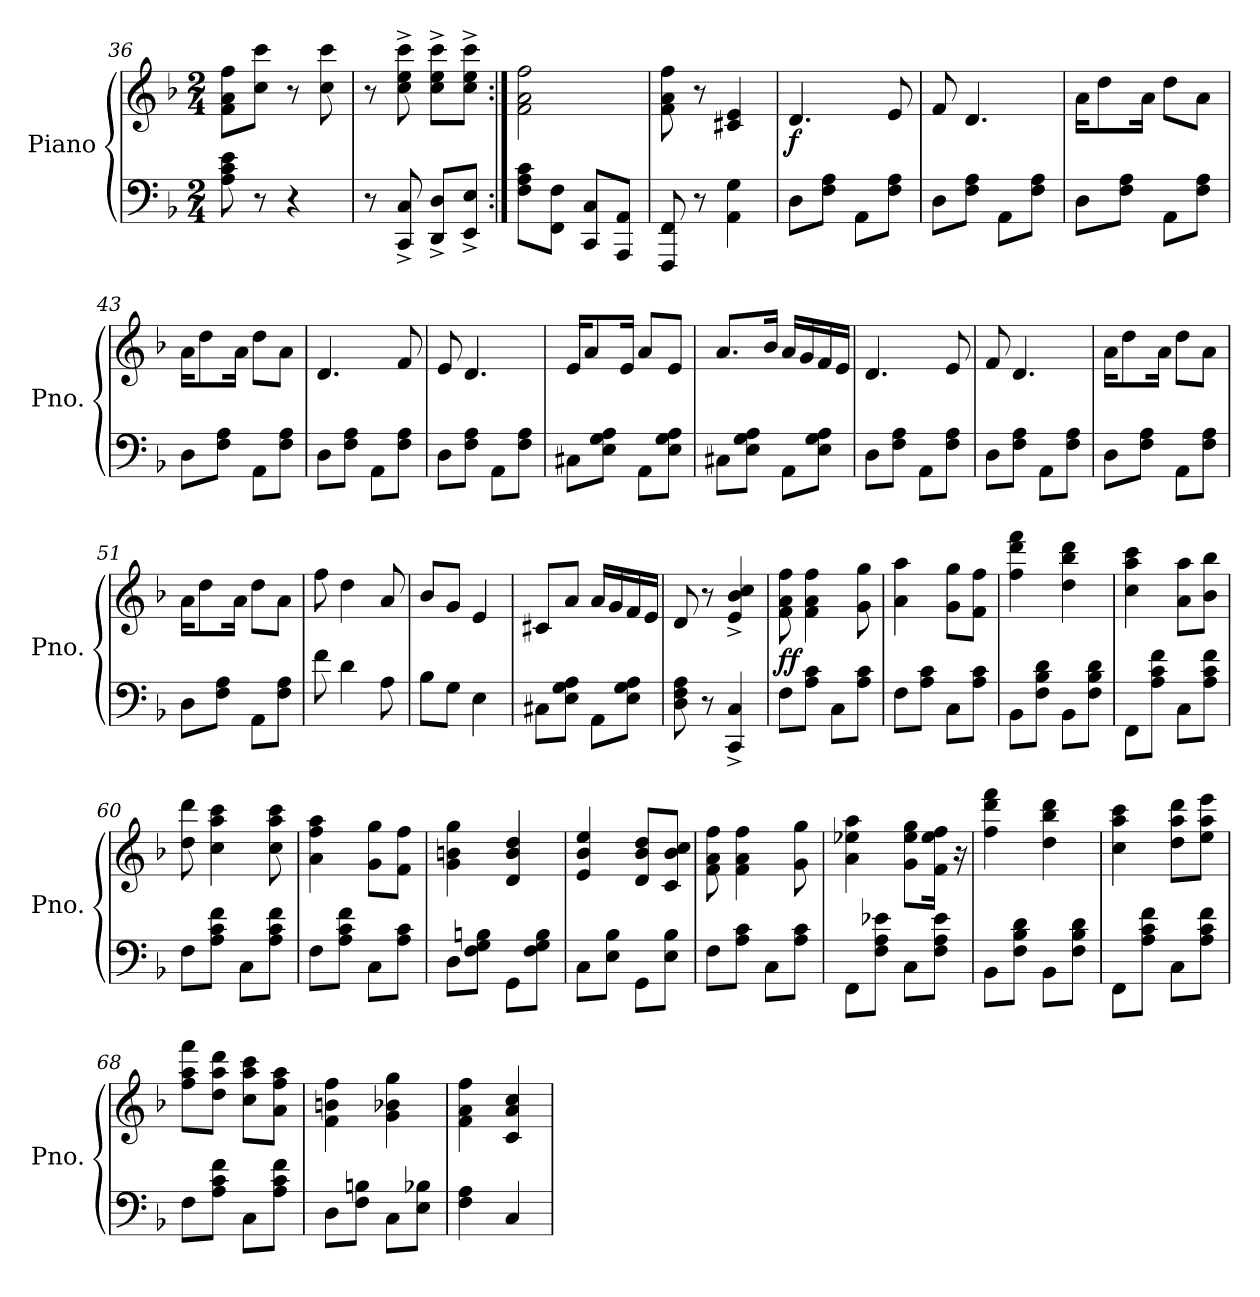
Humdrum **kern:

**kern	**kern	**dynam
*part1	*part1	*part1
*staff2	*staff1	*staff1/2
*I"Piano	*	*
*I'Pno.	*	*
*clefF4	*clefG2	*
*k[b-]	*k[b-]	*
*M2/4	*M2/4	*
=36	=36	=36
8A\ 8c\ 8e\	8f\ 8a\ 8ff\L	.
8r	8cc\ 8ccc\J	.
4r	8r	.
.	8cc\ 8ccc\	.
=37	=37	=37
8r	8r	.
8CC/^ 8C/^	8cc\^ 8ee\^ 8ccc\^	.
8DD/^ 8D/^L	8cc\^ 8ee\^ 8ccc\^L	.
8EE/^ 8E/^J	8cc\^ 8ee\^ 8ccc\^J	.
=38:|!	=38:|!	=38:|!
8F\ 8A\ 8c\L	2f\ 2a\ 2ff\	.
8FF\ 8F\J	.	.
8CC/ 8C/L	.	.
8AAA/ 8AA/J	.	.
=39	=39	=39
8FFF/ 8FF/	8f\ 8a\ 8ff\	.
8r	8r	.
4AA\ 4G\	4c#X/ 4e/	.
=40	=40	=40
!	!	!LO:DY:b
8D\L	4.d/	f
8F\ 8A\J	.	.
8AA\L	.	.
8F\ 8A\J	8e/	.
=41	=41	=41
8D\L	8f/	.
8F\ 8A\J	4.d/	.
8AA\L	.	.
8F\ 8A\J	.	.
=42	=42	=42
8D\L	16a\KL	.
.	8dd\	.
8F\ 8A\J	.	.
.	16a\Jk	.
8AA\L	8dd\L	.
8F\ 8A\J	8a\J	.
!!LO:PB:g=z
=43	=43	=43
8D\L	16a\KL	.
.	8dd\	.
8F\ 8A\J	.	.
.	16a\Jk	.
8AA\L	8dd\L	.
8F\ 8A\J	8a\J	.
=44	=44	=44
8D\L	4.d/	.
8F\ 8A\J	.	.
8AA\L	.	.
8F\ 8A\J	8f/	.
=45	=45	=45
8D\L	8e/	.
8F\ 8A\J	4.d/	.
8AA\L	.	.
8F\ 8A\J	.	.
=46	=46	=46
8C#X\L	16e/KL	.
.	8a/	.
8E\ 8G\ 8A\J	.	.
.	16e/Jk	.
8AA\L	8a/L	.
8E\ 8G\ 8A\J	8e/J	.
=47	=47	=47
8C#X\L	8.a/L	.
8E\ 8G\ 8A\J	.	.
.	16b-/Jk	.
8AA\L	16a/LL	.
.	16g/	.
8E\ 8G\ 8A\J	16f/	.
.	16e/JJ	.
=48	=48	=48
8D\L	4.d/	.
8F\ 8A\J	.	.
8AA\L	.	.
8F\ 8A\J	8e/	.
=49	=49	=49
8D\L	8f/	.
8F\ 8A\J	4.d/	.
8AA\L	.	.
8F\ 8A\J	.	.
=50	=50	=50
8D\L	16a\KL	.
.	8dd\	.
8F\ 8A\J	.	.
.	16a\Jk	.
8AA\L	8dd\L	.
8F\ 8A\J	8a\J	.
!!LO:LB:g=z
=51	=51	=51
8D\L	16a\KL	.
.	8dd\	.
8F\ 8A\J	.	.
.	16a\Jk	.
8AA\L	8dd\L	.
8F\ 8A\J	8a\J	.
=52	=52	=52
8f\	8ff\	.
4d\	4dd\	.
8A\	8a/	.
=53	=53	=53
8B-\L	8b-/L	.
8G\J	8g/J	.
4E\	4e/	.
=54	=54	=54
8C#X\L	8c#X/L	.
8E\ 8G\ 8A\J	8a/J	.
8AA\L	16a/LL	.
.	16g/	.
8E\ 8G\ 8A\J	16f/	.
.	16e/JJ	.
=55	=55	=55
8D\ 8F\ 8A\	8d/	.
8r	8r	.
4CC/^ 4C/^	4e/^ 4b-/^ 4cc/^	.
=56	=56	=56
!	!	!LO:DY:b
8F\L	8f\ 8a\ 8ff\	ff
8A\ 8c\J	4f\ 4a\ 4ff\	.
8C\L	.	.
8A\ 8c\J	8g\ 8gg\	.
=57	=57	=57
8F\L	4a\ 4aa\	.
8A\ 8c\J	.	.
8C\L	8g\ 8gg\L	.
8A\ 8c\J	8f\ 8ff\J	.
=58	=58	=58
8BB-\L	4ff\ 4ddd\ 4fff\	.
8F\ 8B-\ 8d\J	.	.
8BB-\L	4dd\ 4bb-\ 4ddd\	.
8F\ 8B-\ 8d\J	.	.
=59	=59	=59
8FF\L	4cc\ 4aa\ 4ccc\	.
8A\ 8c\ 8f\J	.	.
8C\L	8a\ 8aa\L	.
8A\ 8c\ 8f\J	8b-\ 8bb-\J	.
!!LO:LB:g=z
=60	=60	=60
8F\L	8dd\ 8ddd\	.
8A\ 8c\ 8f\J	4cc\ 4aa\ 4ccc\	.
8C\L	.	.
8A\ 8c\ 8f\J	8cc\ 8aa\ 8ccc\	.
=61	=61	=61
8F\L	4a\ 4ff\ 4aa\	.
8A\ 8c\ 8f\J	.	.
8C\L	8g\ 8gg\L	.
8A\ 8c\J	8f\ 8ff\J	.
=62	=62	=62
8D\L	4g\ 4bn\ 4gg\	.
8F\ 8G\ 8Bn\J	.	.
8GG\L	4d/ 4b/ 4dd/	.
8F\ 8G\ 8B\J	.	.
=63	=63	=63
8C\L	4e/ 4b-/ 4ee/	.
8E\ 8B-\J	.	.
8GG\L	8d/ 8b-/ 8dd/L	.
8E\ 8B-\J	8c/ 8b-/ 8cc/J	.
=64	=64	=64
8F\L	8f\ 8a\ 8ff\	.
8A\ 8c\J	4f\ 4a\ 4ff\	.
8C\L	.	.
8A\ 8c\J	8g\ 8gg\	.
=65	=65	=65
8FF\L	4a\ 4ee-X\ 4aa\	.
8F\ 8A\ 8e-X\J	.	.
8C\L	8g\ 8ee-\ 8gg\L	.
8F\ 8A\ 8e-\J	16f\ 16ee-\ 16ff\Jk	.
.	16r	.
=66	=66	=66
8BB-\L	4ff\ 4ddd\ 4fff\	.
8F\ 8B-\ 8d\J	.	.
8BB-\L	4dd\ 4bb-\ 4ddd\	.
8F\ 8B-\ 8d\J	.	.
=67	=67	=67
8FF\L	4cc\ 4aa\ 4ccc\	.
8A\ 8c\ 8f\J	.	.
8C\L	8dd\ 8aa\ 8ddd\L	.
8A\ 8c\ 8f\J	8ee\ 8aa\ 8eee\J	.
=68	=68	=68
8F\L	8ff\ 8aa\ 8fff\L	.
8A\ 8c\ 8f\J	8dd\ 8aa\ 8ddd\J	.
8C\L	8cc\ 8aa\ 8ccc\L	.
8A\ 8c\ 8f\J	8a\ 8ff\ 8aa\J	.
!!LO:LB:g=z
=69	=69	=69
8D\L	4f\ 4bn\ 4ff\	.
8F\ 8Bn\J	.	.
8C\L	4g\ 4b-X\ 4gg\	.
8E\ 8B-X\J	.	.
=70	=70	=70
4F\ 4A\	4f\ 4a\ 4ff\	.
4C/	4c/ 4a/ 4cc/	.
=	=	=
*-	*-	*-
